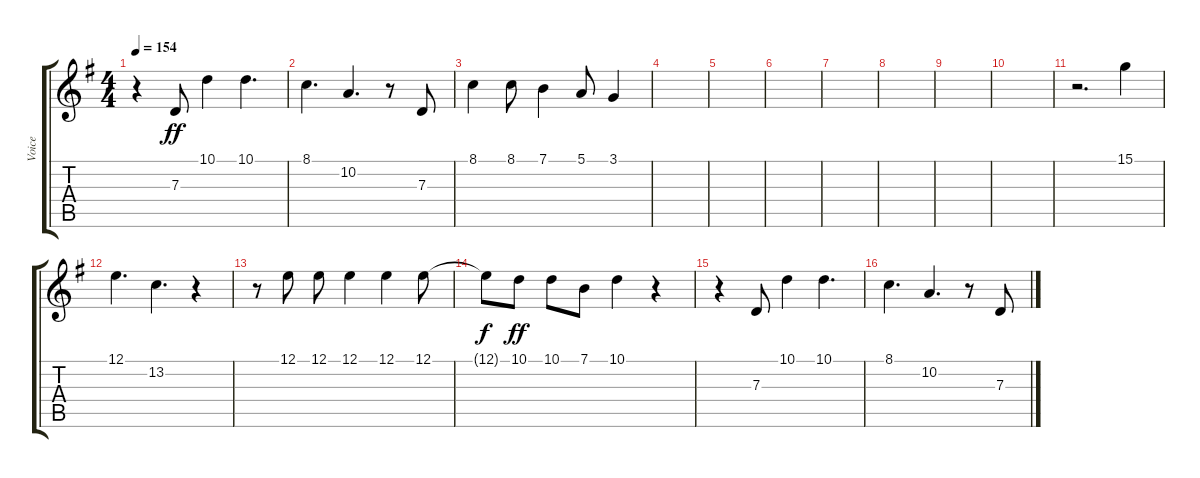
\track ("Voice" "Voice") {instrument altosax}
\staff {score tabs}
\tuning (E4 B3 G3 D3 A2 E2) {hide}
\ts (4 4)
\tempo 154
\clef g2
\ks g
r.4{dy ff} 7.3.8 10.1.4 10.1.4{d} |
8.1.4{d} 10.2.4{d} r.8 7.3.8 |
8.1.4 8.1.8 7.1.4 5.1.8 3.1.4 |
|
|
|
|
|
|
|
r.2{d} 15.1.4 |
12.1.4{d} 13.2.4{d} r.4 |
r.8 12.1.8 12.1.8 12.1.4 12.1.4 12.1.8 |
12.1{t}.8{dy f} 10.1.8{dy ff} 10.1.8 7.1.8 10.1.4 r.4 |
r.4 7.3.8 10.1.4 10.1.4{d} |
8.1.4{d} 10.2.4{d} r.8 7.3.8
